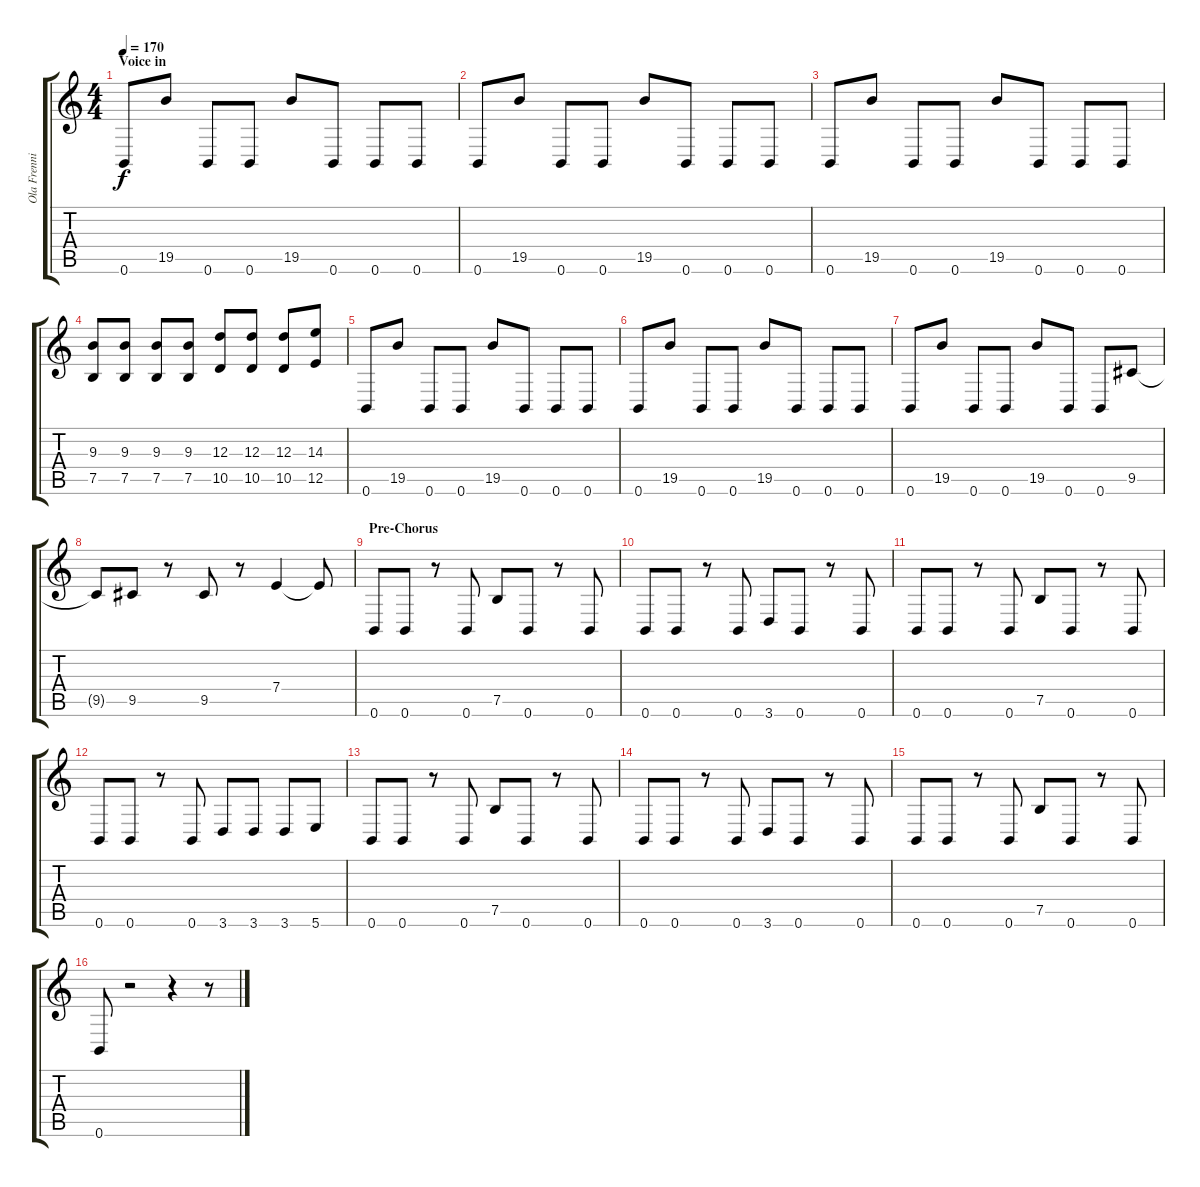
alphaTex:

\track ("Ola Frenning -Lead Guitar-" "Ola Frenni") {instrument distortionguitar}
\staff {score tabs}
\tuning (B3 Gb3 D3 A2 E2 B1) {hide}
\ts (4 4)
\section ("" "Voice in")
\tempo 170
\clef g2
\ks c
0.6.8{dy f} 19.5.8 0.6.8 0.6.8 19.5.8 0.6.8 0.6.8 0.6.8 |
0.6.8 19.5.8 0.6.8 0.6.8 19.5.8 0.6.8 0.6.8 0.6.8 |
0.6.8 19.5.8 0.6.8 0.6.8 19.5.8 0.6.8 0.6.8 0.6.8 |
(9.3 7.5).8 (9.3 7.5).8 (9.3 7.5).8 (9.3 7.5).8 (12.3 10.5).8 (12.3 10.5).8 (12.3 10.5).8 (14.3 12.5).8 |
0.6.8 19.5.8 0.6.8 0.6.8 19.5.8 0.6.8 0.6.8 0.6.8 |
0.6.8 19.5.8 0.6.8 0.6.8 19.5.8 0.6.8 0.6.8 0.6.8 |
0.6.8 19.5.8 0.6.8 0.6.8 19.5.8 0.6.8 0.6.8 9.5.8 |
9.5{t}.8 9.5.8 r.8 9.5.8 r.8 7.4.4 7.4{t}.8 |
\section ("" "Pre-Chorus")
0.6.8 0.6.8 r.8 0.6.8 7.5.8 0.6.8 r.8 0.6.8 |
0.6.8 0.6.8 r.8 0.6.8 3.6.8 0.6.8 r.8 0.6.8 |
0.6.8 0.6.8 r.8 0.6.8 7.5.8 0.6.8 r.8 0.6.8 |
0.6.8 0.6.8 r.8 0.6.8 3.6.8 3.6.8 3.6.8 5.6.8 |
0.6.8 0.6.8 r.8 0.6.8 7.5.8 0.6.8 r.8 0.6.8 |
0.6.8 0.6.8 r.8 0.6.8 3.6.8 0.6.8 r.8 0.6.8 |
0.6.8 0.6.8 r.8 0.6.8 7.5.8 0.6.8 r.8 0.6.8 |
0.6.8 r.2 r.4 r.8
